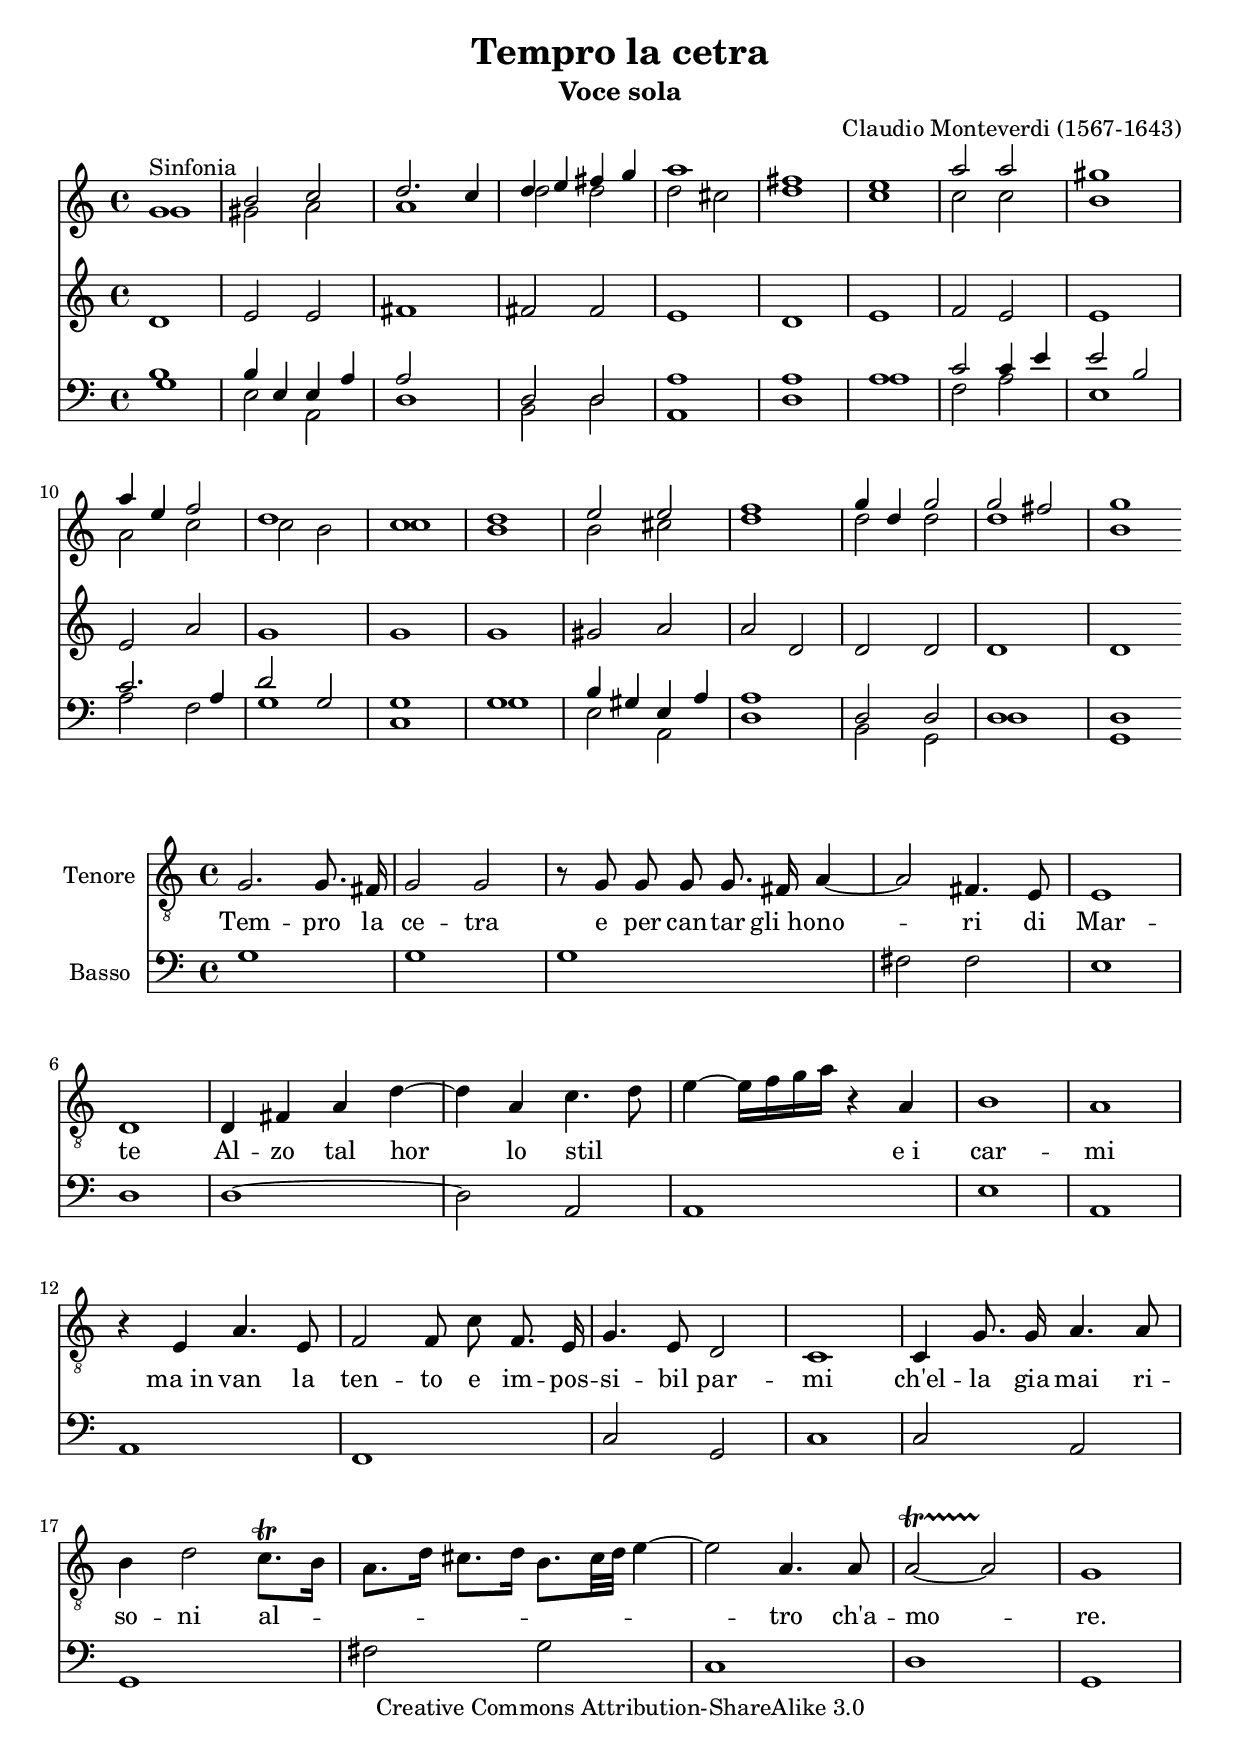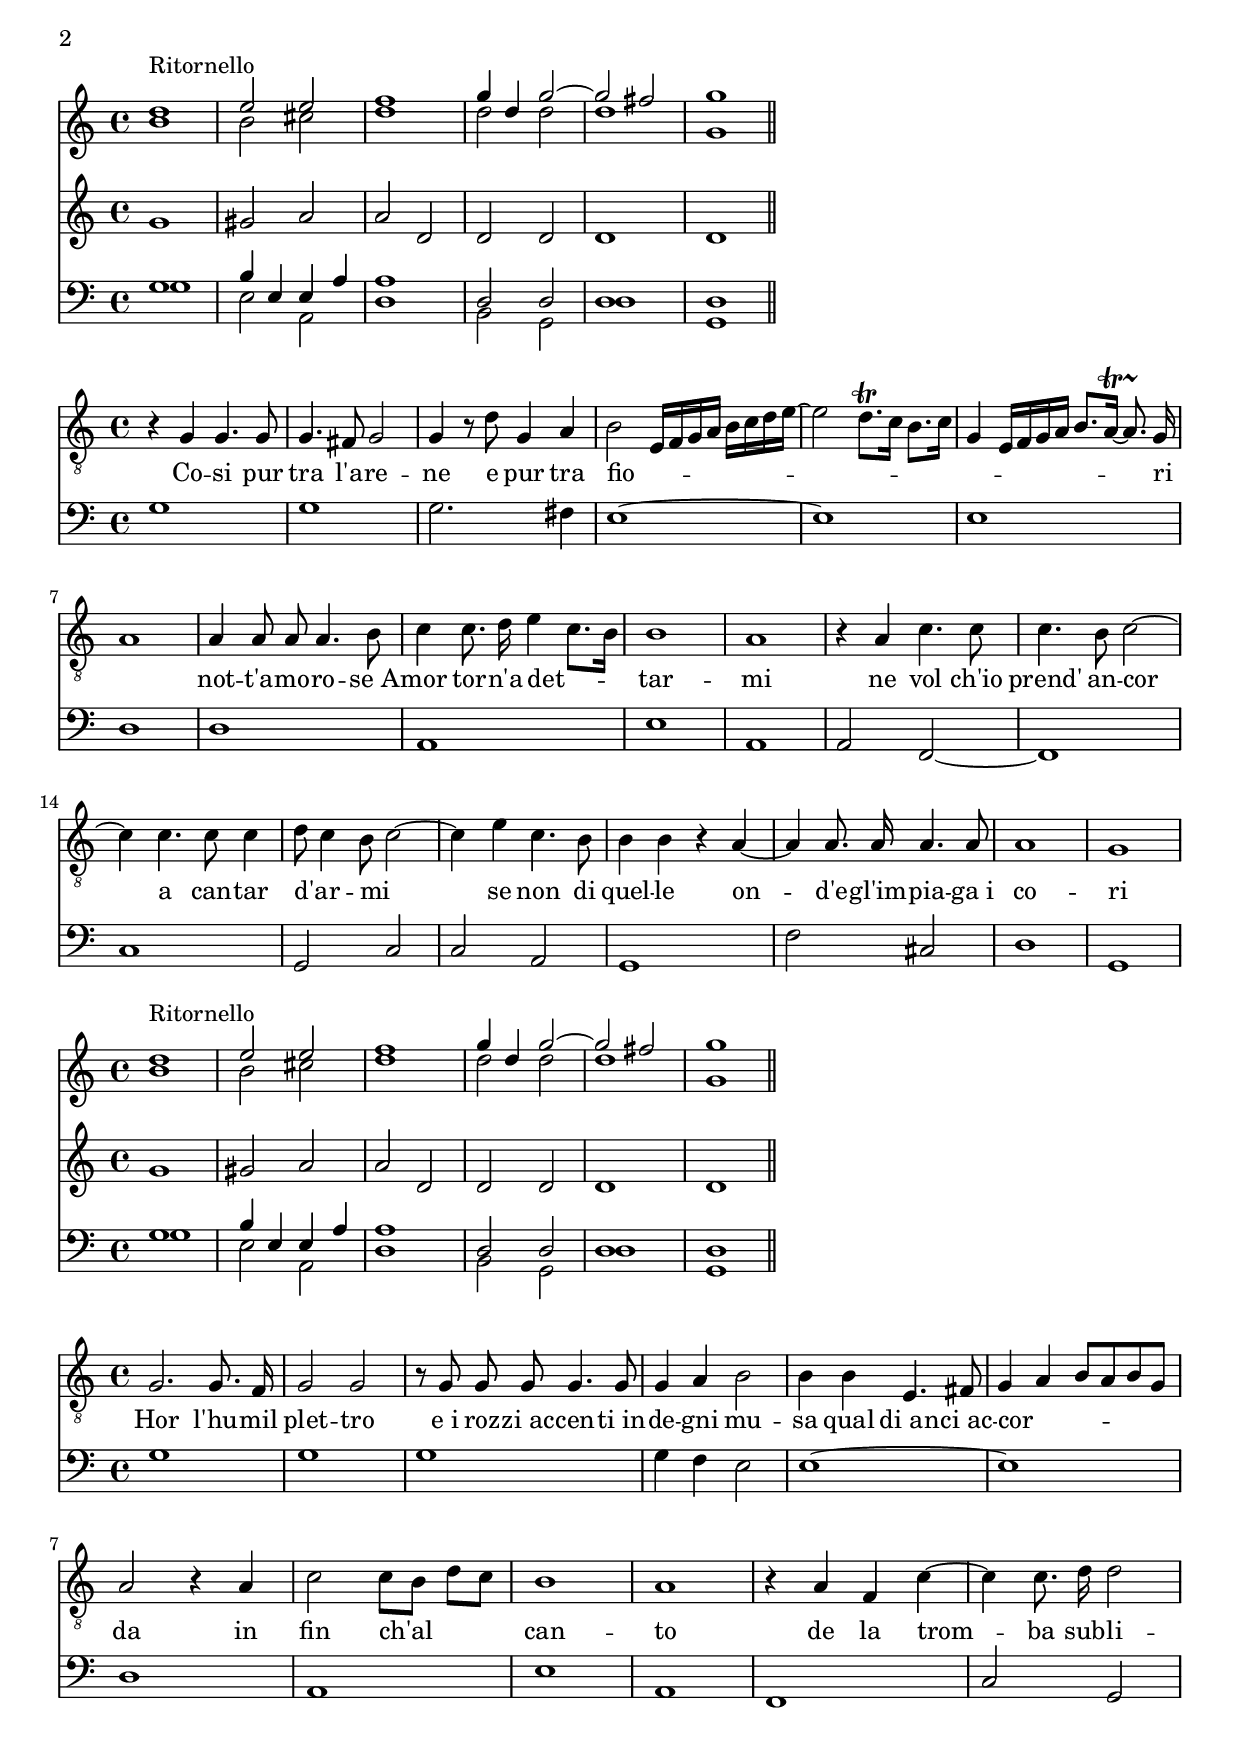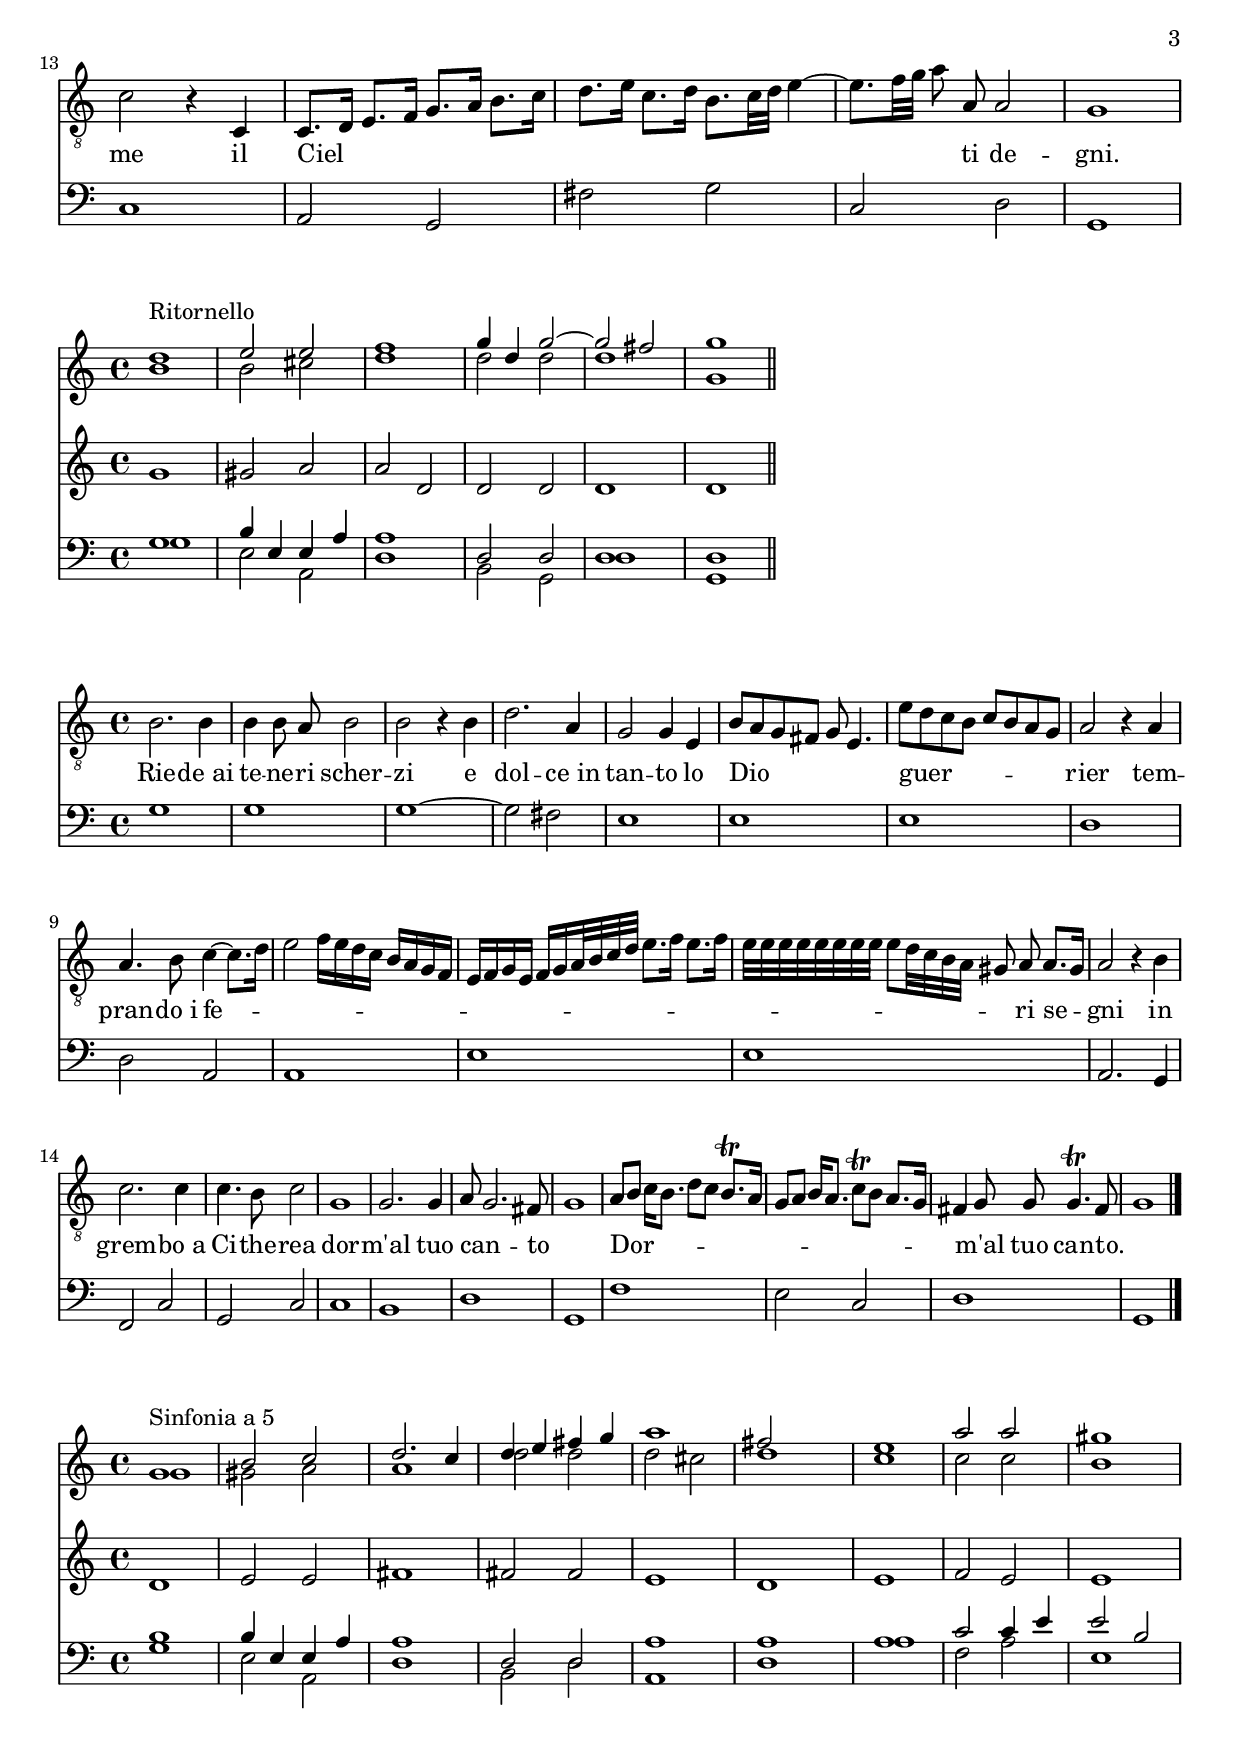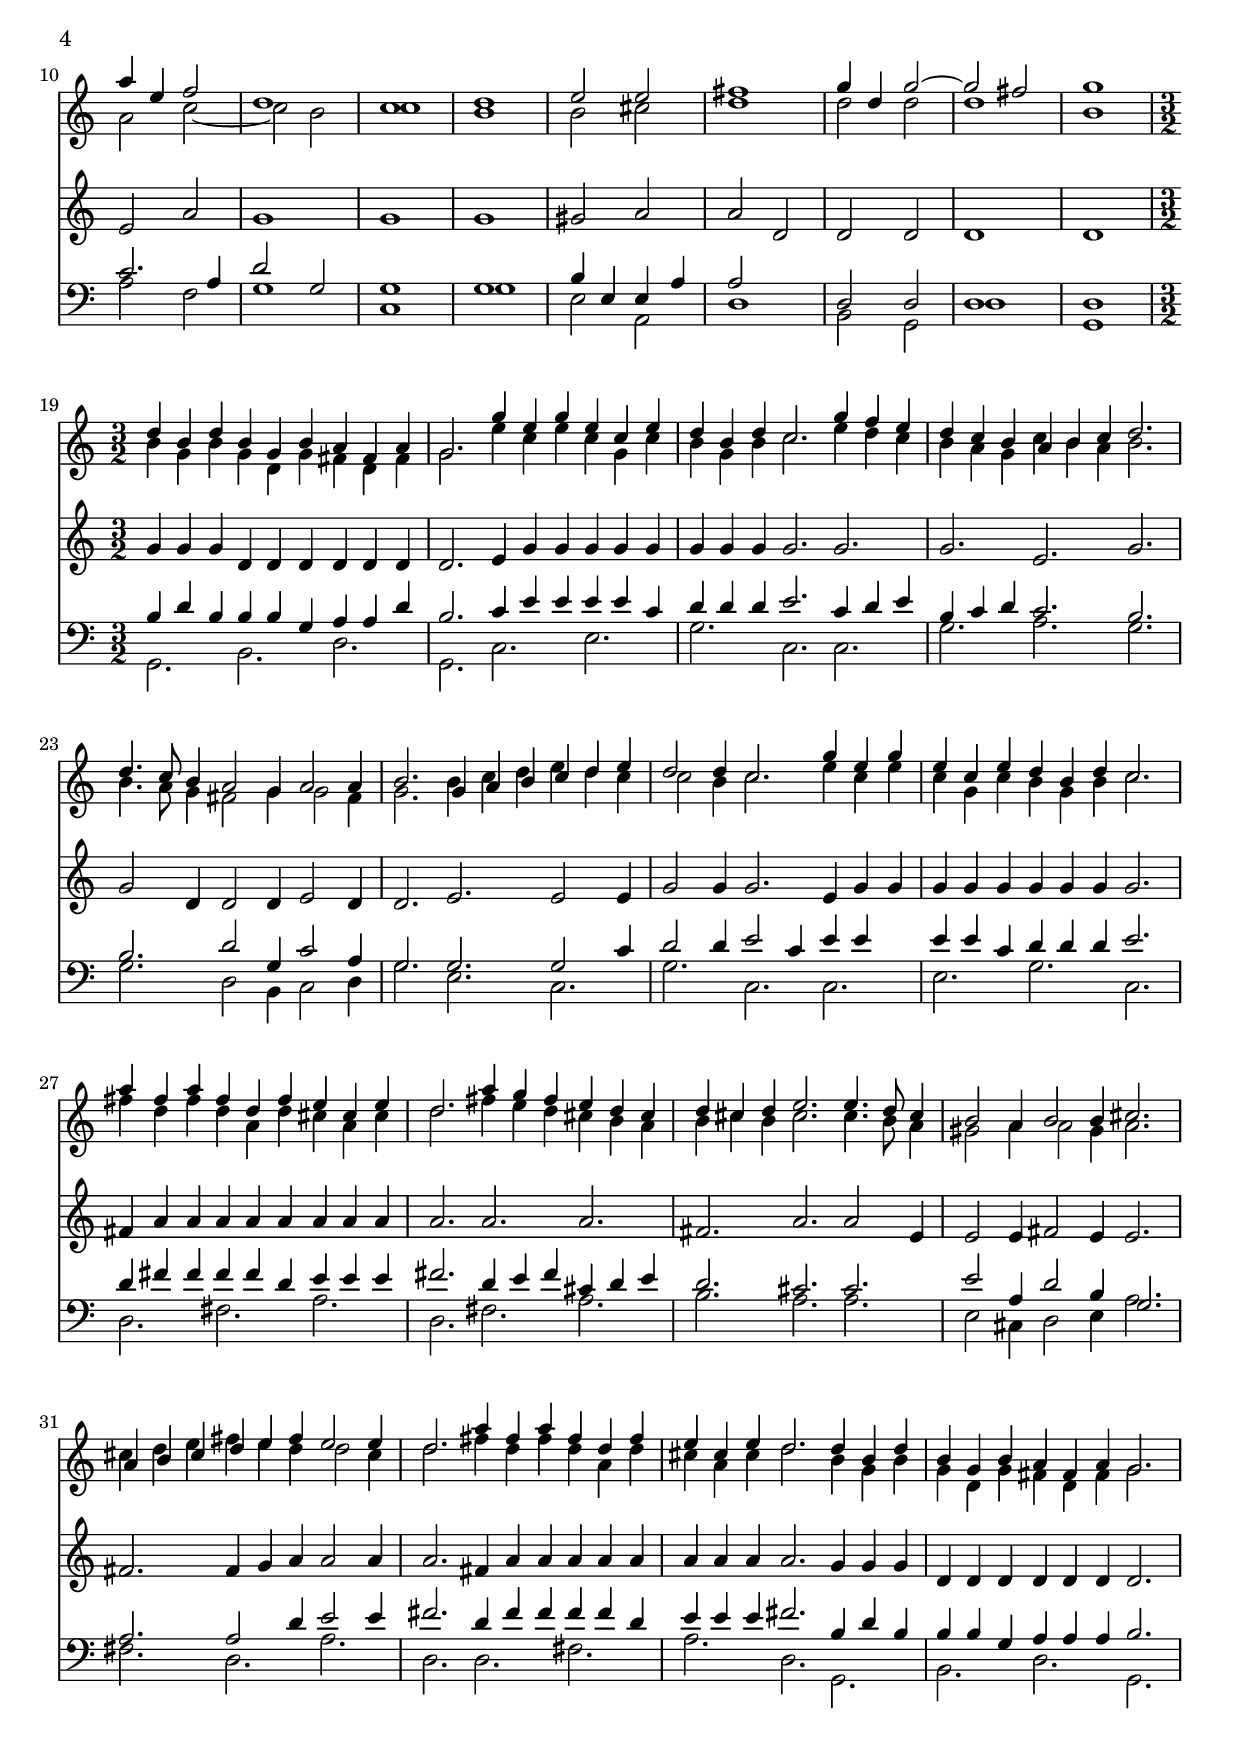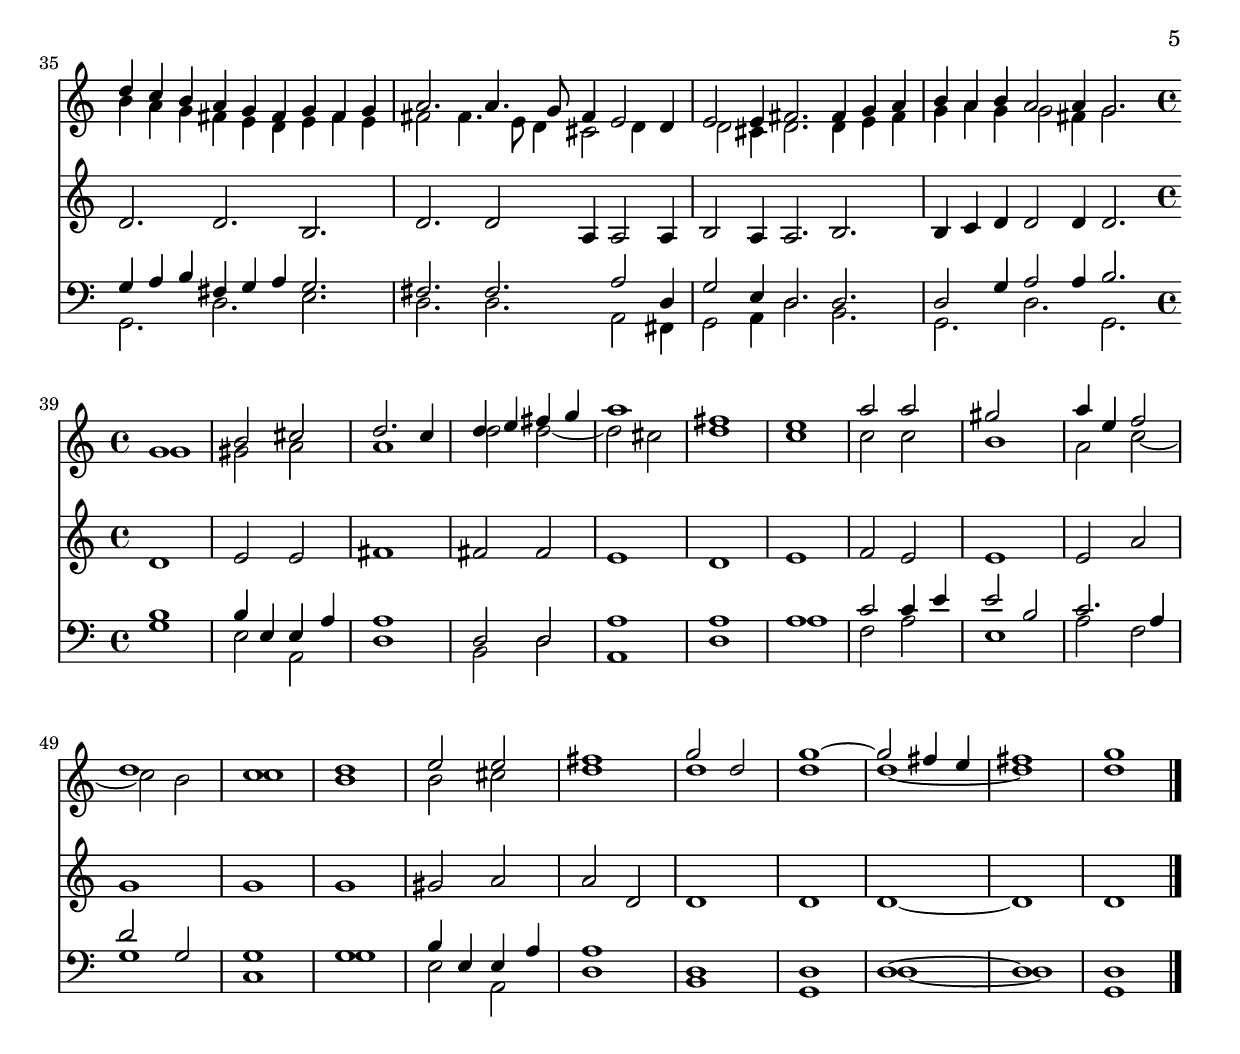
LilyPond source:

% Created on Mon Mar 02 22:40:50 CET 2009
\version "2.12.2"

\header {
	title = "Tempro la cetra"
	subtitle = "Voce sola"
	composer = "Claudio Monteverdi (1567-1643)"
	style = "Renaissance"
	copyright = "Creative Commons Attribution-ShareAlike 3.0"
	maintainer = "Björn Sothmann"
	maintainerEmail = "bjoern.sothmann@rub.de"
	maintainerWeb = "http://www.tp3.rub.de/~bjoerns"
}

\include "deutsch.ly"


staffViolinoIa = \new Staff  {
	\time 4/4
	\override Score.MetronomeMark #'stencil = ##f
	\tempo 4 = 200 
	\set Staff.instrumentName=""
	\set Staff.midiInstrument="violin"
	\key c \major
	\clef treble
	\relative c'' {
		<<{g1^\markup{Sinfonia}}\\{g1}>> |
		<<{h2 c}\\{gis a}>> |
		<<{d2. c4}\\{a1}>> |
		<<{d4 e fis g}\\{d2 d}>> |
		<<{a'1}\\{d,2 cis}>> |
		<<{fis1}\\{d}>> |
		<<{e}\\{c}>> |
		<<{a'2 a}\\{c, c}>> |
		<<{gis'1}\\{h,}>> |
		<<{a'4 e f2}\\{a, c}>> |
		<<{d1}\\{c2 h}>> |
		<<{c1}\\{c}>> |
		<<{d}\\{h}>> |
		<<{e2 e}\\{h cis}>> |
		<<{f1}\\{d}>> |
		<<{g4 d g2}\\{d d}>> |
		<<{g fis}\\{d1}>> |
		<<{g}\\{h,}>> |
	\bar ":|"
	}

}
staffViolinoIIa = \new Staff  {
	\set Staff.instrumentName=""
	\set Staff.midiInstrument="violin"
	\key c \major
	\clef treble
	\relative c' {
		d1 |
		e2 e |
		fis1 |
		fis2 fis |
		e1 |
		d |
		e |
		f2 e |
		e1 |
		e2 a |
		g1 |
		g |
		g |
		gis2 a |
		a d, |
		d d |
		d1 |
		d |
	\bar ":|"
	}

}
staffBassoa = \new Staff  {
	\set Staff.instrumentName=""
	\set Staff.midiInstrument="harpsichord"
	\key c \major
	\clef bass
	\relative c' {
		<<{g1}\\{h}>> |
		<<{h4 e, e a}\\{e2 a,}>> |
		<<{a'}\\{d,1}>> |
		<<{d2 d}\\{h2 d}>> |
		<<{a'1}\\{a,}>> |
		<<{a'}\\{d,}>> |
		<<{a'}\\{a}>> |
		<<{c2 c4 e}\\{f,2 a}>> |
		<<{e'2 h}\\{e,1}>> |
		<<{c'2. a4}\\{a2 f}>> |
		<<{d' g,}\\{g1}>> |
		<<{g}\\{c,}>> |
		<<{g'}\\{g}>> |
		<<{h4 gis e a}\\{e2 a,}>> |
		<<{a'1}\\{d,}>> |
		<<{d2 d}\\{h g}>> |
		<<{d'1}\\{d}>> |
		<<{d}\\{g,}>> |
	\bar ":|"
	}

}

staffViolinoIb = \new Staff  {
	\time 4/4
	\override Score.MetronomeMark #'stencil = ##f
	\tempo 4 = 200 
	\set Staff.instrumentName=""
	\set Staff.midiInstrument="violin"
	\key c \major
	\clef treble
	\relative c'' {
		<<{d1^\markup{Ritornello}}\\{h}>> |
		<<{e2 e}\\{h cis}>> |
		<<{f1}\\{d}>> |
		<<{g4 d g2~}\\{d d}>> |
		<<{g fis}\\{d1}>> |
		<<{g}\\{g,}>> |
	\bar "||"
	}

}
staffViolinoIIb = \new Staff  {
	\set Staff.instrumentName=""
	\set Staff.midiInstrument="violin"
	\key c \major
	\clef treble
	\relative c'' {
		g1 |
		gis2 a |
		a d, |
		d d |
		d1 |
		d |
	\bar "||"
	}

}
staffBassob = \new Staff  {
	\set Staff.instrumentName=""
	\set Staff.midiInstrument="harpsichord"
	\key c \major
	\clef bass
	\relative c' {
		<<{g1}\\{g}>> |
		<<{h4 e, e a}\\{e2 a,}>> |
		<<{a'1}\\{d,}>> |
		<<{d2 d}\\{h g}>> |
		<<{d'1}\\{d}>> |
		<<{d}\\{g,}>> |
	\bar "||"
	}

}

staffViolinoIc = \new Staff  {
	\time 4/4
	\override Score.MetronomeMark #'stencil = ##f
	\tempo 4 = 200 
	\set Staff.instrumentName=""
	\set Staff.midiInstrument="violin"
	\key c \major
	\clef treble
	\relative c'' {
		<<{g1^\markup{Sinfonia a 5}}\\{g}>> |
		<<{h2 c}\\{gis a}>> |
		<<{d2. c4}\\{a1}>> |
		<<{d4 e fis g}\\{d2 d}>> |
		<<{a'1}\\{d,2 cis}>> |
		<<{fis}\\{d1}>> |
		<<{e}\\{c}>> |
		<<{a'2 a}\\{c, c}>> |
		<<{gis'1}\\{h,}>> |
		<<{a'4 e f2}\\{a, c~}>> |
		<<{d1}\\{c2 h}>> |
		<<{c1}\\{c}>> |
		<<{d}\\{h}>> |
		<<{e2 e}\\{h cis}>> |
		<<{fis1}\\{d}>> |
		<<{g4 d g2~}\\{d d}>> |
		<<{g2 fis}\\{d1}>> |
		<<{g1}\\{h,}>> |
		\time 3/2
		\set Score.measureLength = #(ly:make-moment 9 4)
		\tempo 4=300
		<<{d4 h d h g h a fis a}\\{h g h g d g fis d fis}>> |
		<<{g2. g'4 e g e c e}\\{g,2. e'4 c e c g c}>> |
		<<{d h d c2. g'4 f e}\\{h g h c2. e4 d c}>> |
		<<{d c h a h c d2.}\\{h4 a g c h a h2.}>> |
		<<{d4. c8 h4 a2 g4 a2 a4}\\{h4. a8 g4 fis2 g4 g2 fis4}>> |
		<<{h2. g4 a h c d e}\\{g,2. h4 c d e d c}>> |
		<<{d2 d4 c2. g'4 e g}\\{c,2 h4 c2. e4 c e}>> |
		<<{e c e d h d c2.}\\{c4 g c h g h c2.}>> |
		<<{a'4 fis a fis d fis e cis e}\\{fis d fis d a d cis a cis}>> |
		<<{d2. a'4 g fis e d cis}\\{d2. fis4 e d cis h a}>> |
		<<{d cis d e2. e4. d8 cis4}\\{h cis h cis2. cis4. h8 a4}>> |
		<<{h2 a4 h2 h4 cis2.}\\{gis2 a4 a2 gis4 a2.}>> |
		<<{a4 h cis d e fis e2 e4}\\{cis d e fis e d d2 cis4}>> |
		<<{d2. a'4 fis a fis d fis}\\{d2. fis4 d fis d a d}>> |
		<<{e cis e d2. d4 h d}\\{cis a cis d2. h4 g h}>> |
		<<{h g h a fis a g2.}\\{g4 d g fis d fis g2.}>> |
		<<{d'4 c h a g fis g fis g}\\{h a g fis e d e fis e}>> |
		<<{a2. a4. g8 fis4 e2 d4}\\{fis2 fis4. e8 d4 cis2 d4}>> |
		<<{e2 e4 fis2. fis4 g a}\\{d,2 cis4 d2. d4 e fis}>> |
		<<{h a h a2 a4 g2.}\\{g4 a g g2 fis4 g2.}>> |
		\time 4/4
		\tempo 4=200
		<<{g1}\\{g}>> |
		<<{h2 cis}\\{gis a}>> |
		<<{d2. c4}\\{a1}>> |
		<<{d4 e fis g}\\{d2 d~}>> |
		<<{a'1}\\{d,2 cis}>> |
		<<{fis1}\\{d}>> |
		<<{e}\\{c}>> |
		<<{a'2 a}\\{c, c}>> |
		<<{gis'}\\{h,1}>> |
		<<{a'4 e f2}\\{a, c~}>> |
		<<{d1}\\{c2 h}>> |
		<<{c1}\\{c}>> |
		<<{d}\\{h}>> |
		<<{e2 e}\\{h cis}>> |
		<<{fis1}\\{d}>> |
		<<{g2 d}\\{d1}>> |
		<<{g1~}\\{d}>> |
		<<{g2 fis4 e}\\{d1~}>> |
		<<{fis}\\{d}>> |
		<<{g}\\{d}>> |
	\bar "|."
	}

}
staffViolinoIIc = \new Staff  {
	\set Staff.instrumentName=""
	\set Staff.midiInstrument="violin"
	\key c \major
	\clef treble
	\relative c' {
		d1 |
		e2 e |
		fis1 |
		fis2 fis |
		e1 |
		d |
		e |
		f2 e |
		e1 |
		e2 a |
		g1 |
		g |
		g |
		gis2 a |
		a d, |
		d d |
		d1 |
		d |
		\time 3/2
		\set Score.measureLength = #(ly:make-moment 9 4)
		g4 g g d d d d d d |
		d2. e4 g g g g g |
		g g g g2. g |
		g e g |
		g2 d4 d2 d4 e2 d4 |
		d2. e e2 e4 |
		g2 g4 g2. e4 g g |
		g g g g g g g2. |
		fis4 a a a a a a a a |
		a2. a a |
		fis a a2 e4 |
		e2 e4 fis2 e4 e2. |
		fis fis4 g a a2 a4 |
		a2. fis4 a a a a a |
		a a a a2. g4 g g |
		d d d d d d d2. |
		d d h |
		d d2 a4 a2 a4 |
		h2 a4 a2. h |
		h4 c d d2 d4 d2. \bar ":|"
		\time 4/4
		\tempo 4=200
		d1 e2 e |
		fis1 |
		fis2 fis |
		e1 |
		d |
		e |
		f2 e |
		e1 |
		e2 a |
		g1 |
		g |
		g |
		gis2 a |
		a d, |
		d1 |
		d |
		d~ |
		d |
		d |
	\bar "|."
	}

}
staffBassoc = \new Staff  {
	\set Staff.instrumentName=""
	\set Staff.midiInstrument="harpsichord"
	\key c \major
	\clef bass
	\relative c' {
		<<{h1}\\{g}>> |
		<<{h4 e, e a}\\{e2 a,}>> |
		<<{a'1}\\{d,}>> |
		<<{d2 d}\\{h d}>> |
		<<{a'1}\\{a,}>> |
		<<{a'}\\{d,}>> |
		<<{a'}\\{a}>> |
		<<{c2 c4 e}\\{f,2 a}>> |
		<<{e' h}\\{e,1}>> |
		<<{c'2. a4}\\{a2 f}>> |
		<<{d' g,}\\{g1}>> |
		<<{g}\\{c,}>> |
		<<{g'}\\{g}>> |
		<<{h4 e, e a}\\{e2 a,}>> |
		<<{a'}\\{d,1}>> |
		<<{d2 d}\\{h g}>> |
		<<{d'1}\\{d}>> |
		<<{d}\\{g,}>> |
		\time 3/2
		\set Score.measureLength = #(ly:make-moment 9 4)
		<<{h'4 d h h h g a a d}\\{g,,2. h d}>> |
		<<{h' c4 e e e e c}\\{g,2. c e}>> |
		<<{d'4 d d e2. c4 d e}\\{g,2. c, c}>> |
		<<{h'4 c d c2. h}\\{g a g}>> |
		<<{h d2 g,4 c2 a4}\\{g2. d2 h4 c2 d4}>> |
		<<{g2. g g2 c4}\\{g2. e c}>> |
		<<{d'2 d4 e2 c4 e e}\\{g,2. c, c}>> |
		<<{e'4 e c d d d e2.}\\{e, g c,}>> |
		<<{d'4 fis fis fis fis d e e e}\\{d,2. fis a}>> |
		<<{fis'2. d4 e fis cis d e}\\{d,2. fis a}>> |
		<<{d cis cis}\\{h a a}>> |
		<<{e'2 a,4 d2 h4 g2.}\\{e2 cis4 d2 e4 a2.}>> |
		<<{a a2 d4 e2 e4}\\{fis,2. d a'}>> |
		<<{fis' d4 fis fis fis fis d}\\{d,2. d fis}>> |
		<<{e'4 e e fis2. h,4 d h}\\{a2. d, g,}>> |
		<<{h'4 h g a a a h2.}\\{h, d g,}>> |
		<<{g'4 a h fis g a g2.}\\{g, d' e}>> |
		<<{fis fis a2 d,4}\\{d2. d a2 fis4}>> |
		<<{g'2 e4 d2. d}\\{g,2 a4 d2. h}>> |
		<<{d2 g4 a2 a4 h2.}\\{g,2. d' g,}>> |
		\time 4/4
		<<{h'1}\\{g}>> |
		<<{h4 e, e a}\\{e2 a,}>> |
		<<{a'1}\\{d,}>> |
		<<{d2 d}\\{h d}>> |
		<<{a'1}\\{a,}>> |
		<<{a'}\\{d,}>> |
		<<{a'}\\{a}>> |
		<<{c2 c4 e}\\{f,2 a}>> |
		<<{e'2 h}\\{e,1}>> |
		<<{c'2. a4}\\{a2 f}>> |
		<<{d' g,}\\{g1}>> |
		<<{g}\\{c,}>> |
		<<{g'}\\{g}>> |
		<<{h4 e, e a}\\{e2 a,}>> |
		<<{a'1}\\{d,}>> |
		<<{d}\\{h}>> |
		<<{d}\\{g,}>> |
		<<{d'~}\\{d~}>> |
		<<{d}\\{d}>> |
		<<{d}\\{g,}>> |
	\bar "|."
	}

}

verseA= \lyricmode {
Tem -- pro la ce -- tra e per can -- tar gli_ho -- no -- ri di Mar -- te Al -- zo tal hor lo stil e_i car -- mi ma_in van la ten -- to e im -- pos -- si -- bil par -- mi ch'el -- la gia mai ri -- so -- ni al -- tro ch'a -- mo -- re.
}
 

staffTenoreA = \new Staff  {
	\time 4/4
	\override Score.MetronomeMark #'stencil = ##f
	\tempo 4 = 100 
	\set Staff.instrumentName="Tenore"
	\set Staff.midiInstrument="oboe"
	\key c \major
	\clef "G_8"
	\relative c' { 	
		\context Voice = "melodyTen" {
			\dynamicUp
			\autoBeamOff
			g2. g8. fis16 |
			g2 g |
			r8 g g g g8. fis16 a4~ |
			a2 fis4. e8 |
			e1 |
			d |
			d4 fis a d~ |
			d a c4.\melisma d8 |
			e4~ e16[ f g a]\melismaEnd r4 a, |
			h1 |
			a |
			r4 e a4. e8 |
			f2 f8 c' f,8. e16 |
			g4. e8 d2 |
			c1 |
			c4 g'8. g16 a4. a8 |
			h4 d2 c8.[\trill\melisma h16] |
			a8.[ d16] cis8.[ d16] h8.[ cis32 d] e4~ |
			e2\melismaEnd a,4. a8 |
			a2\startTrillSpan~ a\stopTrillSpan |
			g1 |
		}

	}

}
staffBassoA = \new Staff  {
	\set Staff.instrumentName="Basso"
	\set Staff.midiInstrument="harpsichord"
	\key c \major
	\clef bass
	\relative c' { 	
		g1 |
		g |
		g |
		fis2 fis |
		e1 |
		d |
		d~ |
		d2 a |
		a1 |
		e' |
		a, |
		a |
		f |
		c'2 g |
		c1 |
		c2 a |
		g1 |
		fis'2 g |
		c,1 |
		d |
		g, |
	}

}



verseB= \lyricmode {
Co -- si pur tra l'a -- re -- ne e pur tra fio -- ri not -- t'a -- mo -- ro -- se_A -- mor tor -- n'a det -- tar -- mi ne vol ch'io prend' an -- cor a can -- tar d'ar -- mi se non di quel -- le on -- d'e -- gl'im -- pia -- ga_i co -- ri
}
 

staffTenoreB = \new Staff  {
	\time 4/4
	\override Score.MetronomeMark #'stencil = ##f
	\tempo 4 = 100 
	\set Staff.instrumentName=""
	\set Staff.midiInstrument="oboe"
	\key c \major
	\clef "G_8"
	\relative c' { 	
		\context Voice = "melodyTen" {
			\dynamicUp
			\autoBeamOff
			r4 g g4. g8 |
			g4. fis8 g2 |
			g4 r8 d' g,4 a |
			h2\melisma e,16[ f g a] h[ c d e]~ |
			e2 d8.\trill[ c16] h8.[ c16] |
			g4 e16[ f g a] h8.[ a16\startTrillSpan]~ a8.\stopTrillSpan\melismaEnd g16\melisma |
			a1\melismaEnd |
			a4 a8 a a4. h8 |
			c4 c8. d16 e4\melisma c8.[ h16]\melismaEnd |
			h1 |
			a |
			r4 a c4. c8 |
			c4. h8 c2~ |
			c4 c4. c8 c4 |
			d8\melisma c4\melismaEnd h8\melisma c2~ |
			c4\melismaEnd e c4. h8 |
			h4 h r a~ |
			a a8. a16 a4. a8 |
			a1 |
			g |
		}

	}

}
staffBassoB = \new Staff  {
	\set Staff.instrumentName=""
	\set Staff.midiInstrument="harpsichord"
	\key c \major
	\clef bass
	\relative c' { 	
		g1 |
		g |
		g2. fis4 |
		e1~ |
		e |
		e |
		d |
		d |
		a |
		e' |
		a, |
		a2 f~ |
		f1 |
		c' |
		g2 c |
		c a |
		g1 |
		f'2 cis |
		d1 |
		g, |
	}

}



verseC= \lyricmode {
Hor l'hu -- mil plet -- tro e_i roz -- zi_ac -- cen -- ti_in -- de -- gni mu -- sa qual di_an -- ci_ac -- cor -- da in fin ch'al can -- to de la trom -- ba sub -- li -- me il Ciel ti de -- gni.
}
 

staffTenoreC = \new Staff  {
	\time 4/4
	\override Score.MetronomeMark #'stencil = ##f
	\tempo 4 = 100 
	\set Staff.instrumentName=""
	\set Staff.midiInstrument="oboe"
	\key c \major
	\clef "G_8"
	\relative c' { 	
		\context Voice = "melodyTen" {
			\dynamicUp
			\autoBeamOff
			g2. g8. f16 |
			g2 g |
			r8 g g g g4. g8 |
			g4 a h2 |
			h4 h e,4. fis8 |
			g4\melisma a h8[ a h g]\melismaEnd |
			a2 r4 a |
			c2 c8[\melisma h] d[ c]\melismaEnd |
			h1 |
			a |
			r4 a f c'~ |
			c c8. d16 d2 |
			c2 r4 c, |
			c8.[\melisma d16] e8.[ f16] g8.[ a16] h8.[ c16] |
			d8.[ e16] c8.[ d16] h8.[ c32 d] e4~ |
			e8.[ f32 g] a8\melismaEnd a, a2 |
			g1 |
		}

	}

}
staffBassoC = \new Staff  {
	\set Staff.instrumentName=""
	\set Staff.midiInstrument="harpsichord"
	\key c \major
	\clef bass
	\relative c' { 	
		g1 |
		g |
		g |
		g4 f e2 |
		e1~ |
		e |
		d |
		a |
		e' |
		a, |
		f |
		c'2 g |
		c1 |
		a2 g |
		fis' g |
		c, d |
		g,1 |
	}

}



verseD= \lyricmode {
Rie -- de_ai te -- ne -- ri scher -- zi e dol -- ce_in tan -- to lo Dio guer -- rier tem -- pran -- do_i fe -- ri se -- gni in grem -- bo_a Ci -- the -- rea dor -- m'al tuo can -- to Dor -- m'al tuo can -- to.
}
 

staffTenoreD = \new Staff  {
	\time 4/4
	\override Score.MetronomeMark #'stencil = ##f
	\tempo 4 = 100 
	\set Staff.instrumentName=""
	\set Staff.midiInstrument="oboe"
	\key c \major
	\clef "G_8"
	\relative c' { 	
		\context Voice = "melodyTen" {
			\dynamicUp
			\autoBeamOff
			h2. h4 |
			h4 h8 a h2 |
			h r4 h |
			d2. a4 |
			g2 g4 e |
			h'8[\melisma a g fis] g e4.\melismaEnd |
			e'8[\melisma d c h] c[ h a g]\melismaEnd |
			a2 r4 a |
			a4. h8 c4~\melisma c8.[ d16] |
			e2 f16[ e d c] h[ a g f] |
			e[ f g e] f[ g a32 h c d] e8.[ f16] e8.[ f16] |
			e32[ e e e e e e e] e8[ d32 c h a] gis8\melismaEnd a a8.[ gis16] |
			a2 r4 h |
			c2. c4 |
			c4. h8 c2 |
			g1 |
			g2. g4 |
			a8\melisma g2.\melismaEnd fis8\melisma |
			g1\melismaEnd |
			a8[\melisma h] c16[ h8.] d8[ c] h8.[\trill a16] |
			g8[ a] h16[ a8.] c8[\trill h] a8.[ g16] |
			fis4\melismaEnd g8 g g4.\trill fis8\melisma |
			g1\melismaEnd |
		}

	\bar "|."
	}

}
staffBassoD = \new Staff  {
	\set Staff.instrumentName=""
	\set Staff.midiInstrument="harpsichord"
	\key c \major
	\clef bass
	\relative c' { 	
		g1 |
		g |
		g~ |
		g2 fis |
		e1 |
		e |
		e |
		d |
		d2 a |
		a1 |
		e' |
		e |
		a,2. g4 |
		f2 c' |
		g c |
		c1 |
		h |
		d |
		g, |
		f' |
		e2 c |
		d1 |
		g, |
	\bar "|."
	}

}



\score {
	<<
		\staffViolinoIa
		\staffViolinoIIa
		\staffBassoa
	>>
	
	\midi {
	}

	\layout  {
		indent=0
	}
}

\score {
	<<
		\staffTenoreA
		\context Lyrics = "lmelodyTen" \lyricmode  { \lyricsto "melodyTen" \verseA }
		
		\staffBassoA
	>>
	
	\midi {
	}

	\layout  {
	}
}

\score {
	<<
		\staffViolinoIb
		\staffViolinoIIb
		\staffBassob
	>>
	
	\midi {
	}

	\layout  {
		indent=0
	}
}

\score {
	<<
		\staffTenoreB
		\context Lyrics = "lmelodyTen" \lyricmode  { \lyricsto "melodyTen" \verseB }
		
		\staffBassoB
	>>
	
	\midi {
	}

	\layout  {
		indent=0
	}
}

\score {
	<<
		\staffViolinoIb
		\staffViolinoIIb
		\staffBassob
	>>
	
	\midi {
	}

	\layout  {
		indent=0
	}
}

\score {
	<<
		\staffTenoreC
		\context Lyrics = "lmelodyTen" \lyricmode  { \lyricsto "melodyTen" \verseC }
		
		\staffBassoC
	>>
	
	\midi {
	}

	\layout  {
		indent=0
	}
}

\score {
	<<
		\staffViolinoIb
		\staffViolinoIIb
		\staffBassob
	>>
	
	\midi {
	}

	\layout  {
		indent=0
	}
}

\score {
	<<
		\staffTenoreD
		\context Lyrics = "lmelodyTen" \lyricmode  { \lyricsto "melodyTen" \verseD }
		
		\staffBassoD
	>>
	
	\midi {
	}

	\layout  {
		indent=0
	}
}

\score {
	<<
		\staffViolinoIc
		\staffViolinoIIc
		\staffBassoc
	>>
	
	\midi {
	}

	\layout  {
		indent=0
	}
}


\paper {
}

